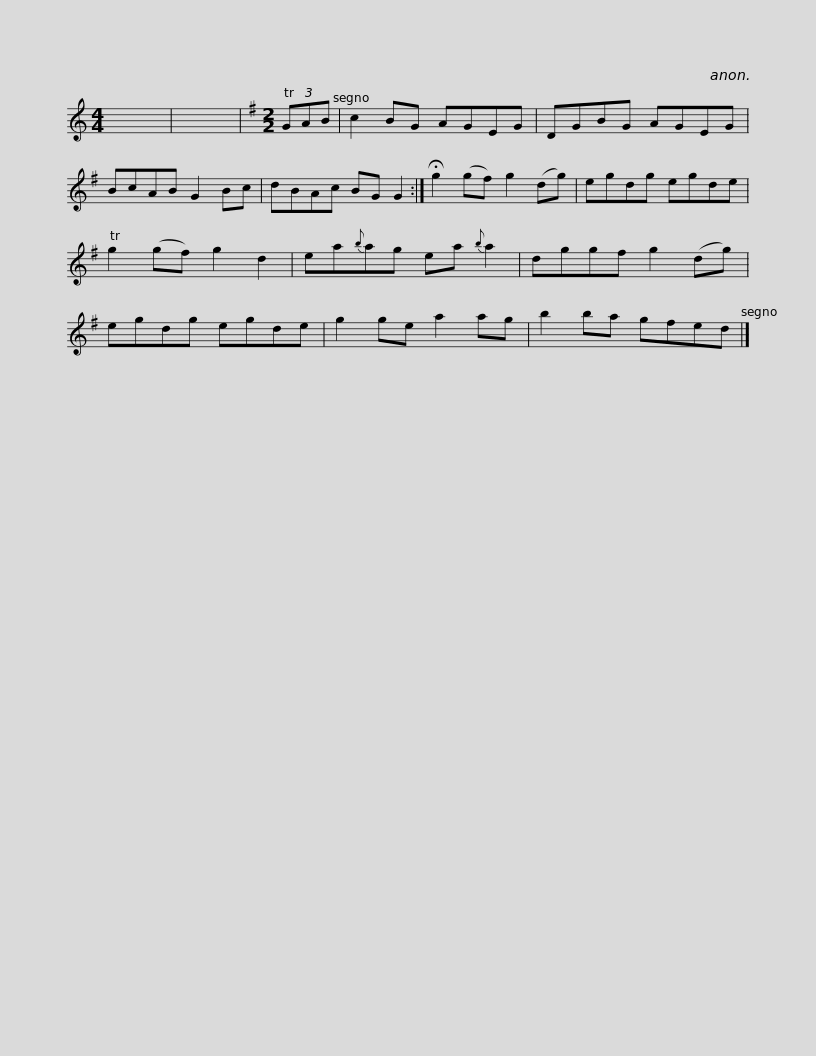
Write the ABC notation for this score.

X:1
L:1/8
M:4/4
I:linebreak $
K:C
V:1 treble
V:1
 x8 | x8 |[K:G][M:2/2] (3TGAB | c2 BG AGEG | DGBG AGEG | %5
 BcAB G2 Bc | dBAc BG G2 :| !fermata!g2 (gf) g2 (dg) |$ egdg egde | Tg2 (gf) g2 d2 | %10
 ea{b}ag ea{b} a2 | dggf g2 (dg) | egdg egde | g2 ge a2 ag |$ b2 ba gfed |] %15
